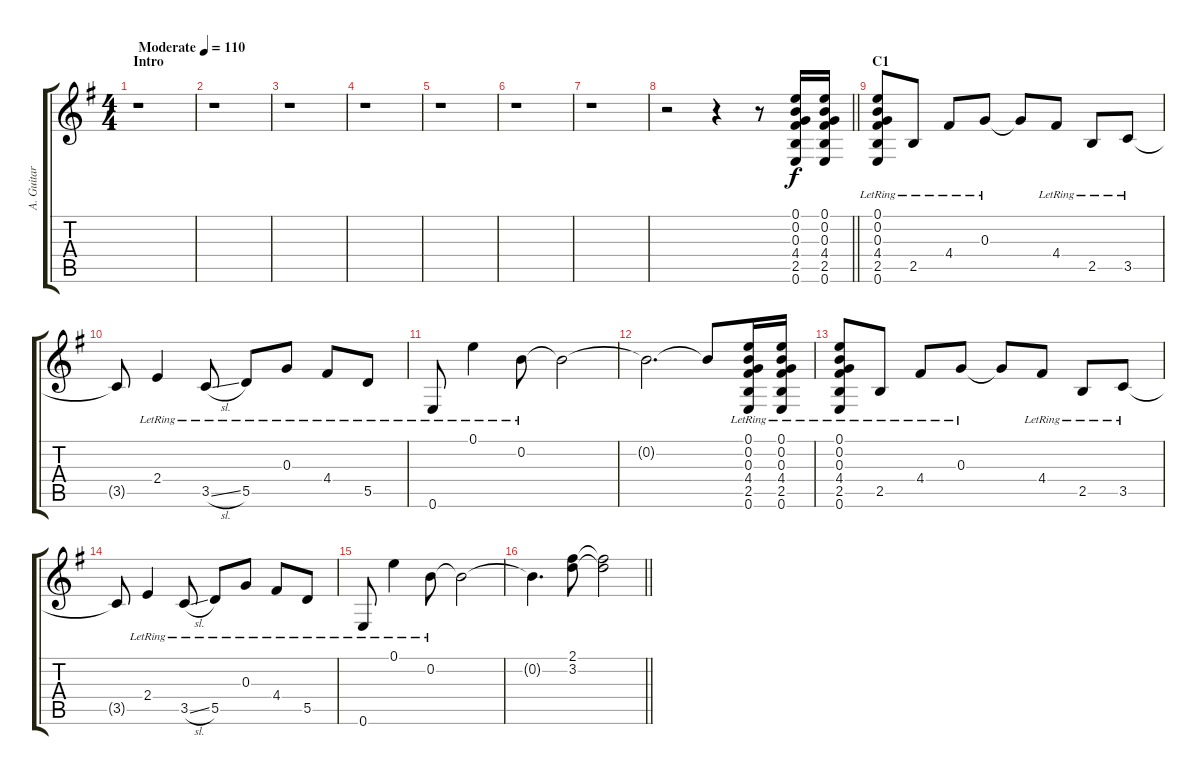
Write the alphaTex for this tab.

\track ("A. Guitar" "A. Guitar") {instrument acousticguitarsteel}
\staff {score tabs}
\tuning (E4 B3 G3 D3 A2 E2) {hide}
\ts (4 4)
\section ("" "Intro")
\tempo (110 "Moderate")
\clef g2
\ks g
r.1{dy f instrument acousticguitarsteel} |
r.1 |
r.1 |
r.1 |
r.1 |
r.1 |
r.1 |
\barLineRight lightlight
r.2 r.4 r.8 (0.1 0.2 0.3 4.4 2.5 0.6).16 (0.1 0.2 0.3 4.4 2.5 0.6).16 |
\section ("" "C1")
(0.1{lr} 0.2{lr} 0.3{lr} 4.4{lr} 2.5{lr} 0.6{lr}).8 2.5{lr}.8 4.4{lr}.8 0.3{lr}.8 0.3{t}.8 4.4{lr}.8 2.5{lr}.8 3.5{lr}.8 |
3.5{t}.8 2.4{lr}.4 3.5{sl lr}.8 5.5{lr}.8 0.3{lr}.8 4.4{lr}.8 5.5{lr}.8 |
0.6{lr}.8 0.1{lr}.4 0.2{lr}.8 0.2{t}.2 |
0.2{t}.2{d} 0.2{t}.8 (0.1{lr} 0.2{lr} 0.3{lr} 4.4{lr} 2.5{lr} 0.6{lr}).16 (0.1{lr} 0.2{lr} 0.3{lr} 4.4{lr} 2.5{lr} 0.6{lr}).16 |
(0.1{lr} 0.2{lr} 0.3{lr} 4.4{lr} 2.5{lr} 0.6{lr}).8 2.5{lr}.8 4.4{lr}.8 0.3{lr}.8 0.3{t}.8 4.4{lr}.8 2.5{lr}.8 3.5{lr}.8 |
3.5{t}.8 2.4{lr}.4 3.5{sl lr}.8 5.5{lr}.8 0.3{lr}.8 4.4{lr}.8 5.5{lr}.8 |
0.6{lr}.8 0.1{lr}.4 0.2{lr}.8 0.2{t}.2 |
\barLineRight lightlight
0.2{t}.4{d} (2.1 3.2).8 (2.1{t} 3.2{t}).2
